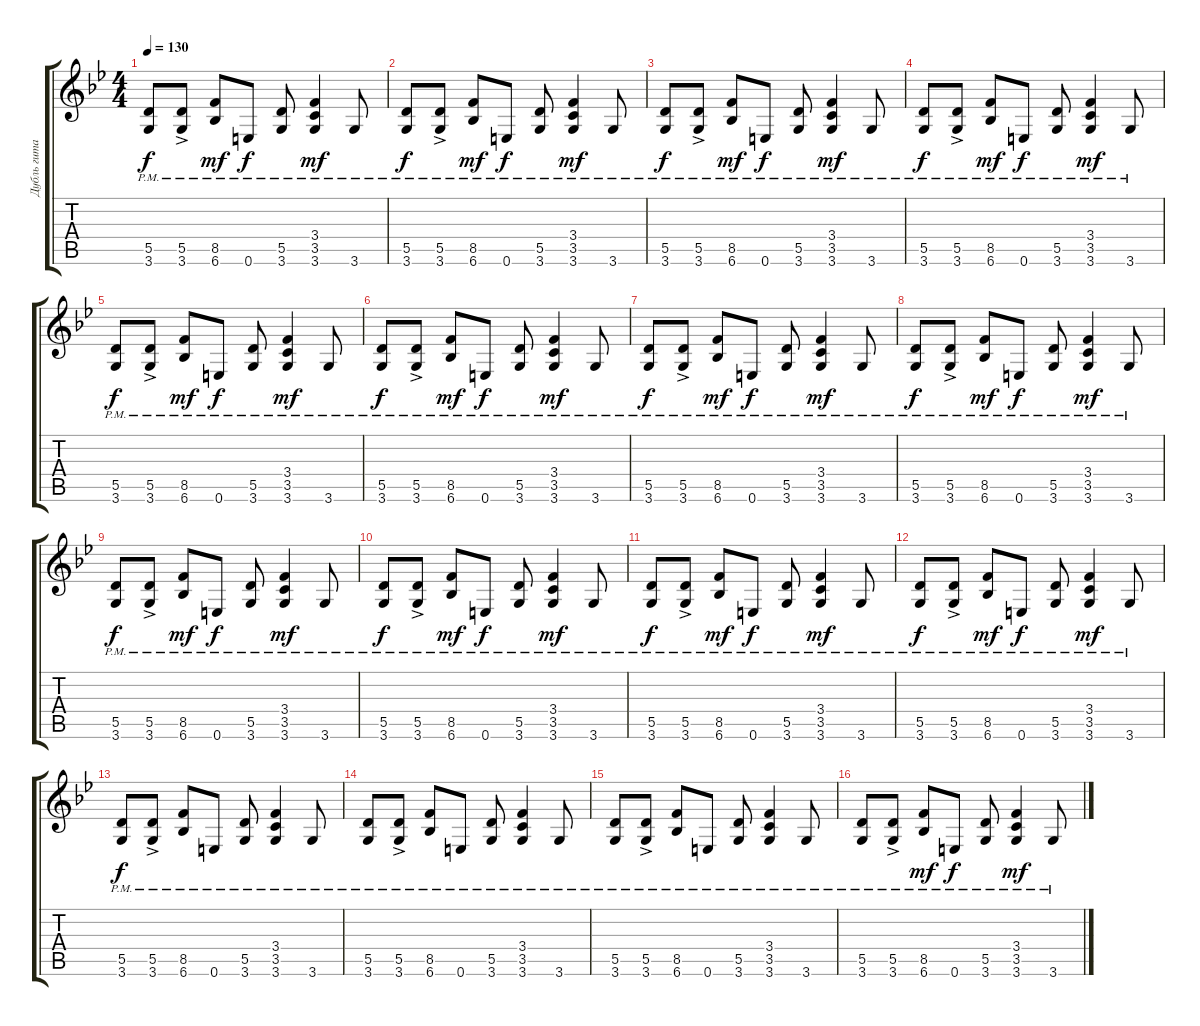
\track ("Дубль гитара" "Дубль гита") {instrument overdrivenguitar}
\staff {score tabs}
\tuning (E4 B3 G3 D3 A2 E2) {hide}
\ts (4 4)
\tempo 130
\clef g2
\ks gminor
(5.5{pm} 3.6{pm}).8{dy f} (5.5{ac pm} 3.6{ac pm}).8 (8.5{pm} 6.6{pm}).8{dy mf} 0.6{pm}.8{dy f} (5.5{pm} 3.6{pm}).8 (3.4{pm} 3.5{pm} 3.6{pm}).4{dy mf} 3.6{pm}.8 |
(5.5{pm} 3.6{pm}).8{dy f} (5.5{ac pm} 3.6{ac pm}).8 (8.5{pm} 6.6{pm}).8{dy mf} 0.6{pm}.8{dy f} (5.5{pm} 3.6{pm}).8 (3.4{pm} 3.5{pm} 3.6{pm}).4{dy mf} 3.6{pm}.8 |
(5.5{pm} 3.6{pm}).8{dy f} (5.5{ac pm} 3.6{ac pm}).8 (8.5{pm} 6.6{pm}).8{dy mf} 0.6{pm}.8{dy f} (5.5{pm} 3.6{pm}).8 (3.4{pm} 3.5{pm} 3.6{pm}).4{dy mf} 3.6{pm}.8 |
(5.5{pm} 3.6{pm}).8{dy f} (5.5{ac pm} 3.6{ac pm}).8 (8.5{pm} 6.6{pm}).8{dy mf} 0.6{pm}.8{dy f} (5.5{pm} 3.6{pm}).8 (3.4{pm} 3.5{pm} 3.6{pm}).4{dy mf} 3.6{pm}.8 |
(5.5{pm} 3.6{pm}).8{dy f} (5.5{ac pm} 3.6{ac pm}).8 (8.5{pm} 6.6{pm}).8{dy mf} 0.6{pm}.8{dy f} (5.5{pm} 3.6{pm}).8 (3.4{pm} 3.5{pm} 3.6{pm}).4{dy mf} 3.6{pm}.8 |
(5.5{pm} 3.6{pm}).8{dy f} (5.5{ac pm} 3.6{ac pm}).8 (8.5{pm} 6.6{pm}).8{dy mf} 0.6{pm}.8{dy f} (5.5{pm} 3.6{pm}).8 (3.4{pm} 3.5{pm} 3.6{pm}).4{dy mf} 3.6{pm}.8 |
(5.5{pm} 3.6{pm}).8{dy f} (5.5{ac pm} 3.6{ac pm}).8 (8.5{pm} 6.6{pm}).8{dy mf} 0.6{pm}.8{dy f} (5.5{pm} 3.6{pm}).8 (3.4{pm} 3.5{pm} 3.6{pm}).4{dy mf} 3.6{pm}.8 |
(5.5{pm} 3.6{pm}).8{dy f} (5.5{ac pm} 3.6{ac pm}).8 (8.5{pm} 6.6{pm}).8{dy mf} 0.6{pm}.8{dy f} (5.5{pm} 3.6{pm}).8 (3.4{pm} 3.5{pm} 3.6{pm}).4{dy mf} 3.6{pm}.8 |
(5.5{pm} 3.6{pm}).8{dy f} (5.5{ac pm} 3.6{ac pm}).8 (8.5{pm} 6.6{pm}).8{dy mf} 0.6{pm}.8{dy f} (5.5{pm} 3.6{pm}).8 (3.4{pm} 3.5{pm} 3.6{pm}).4{dy mf} 3.6{pm}.8 |
(5.5{pm} 3.6{pm}).8{dy f} (5.5{ac pm} 3.6{ac pm}).8 (8.5{pm} 6.6{pm}).8{dy mf} 0.6{pm}.8{dy f} (5.5{pm} 3.6{pm}).8 (3.4{pm} 3.5{pm} 3.6{pm}).4{dy mf} 3.6{pm}.8 |
(5.5{pm} 3.6{pm}).8{dy f} (5.5{ac pm} 3.6{ac pm}).8 (8.5{pm} 6.6{pm}).8{dy mf} 0.6{pm}.8{dy f} (5.5{pm} 3.6{pm}).8 (3.4{pm} 3.5{pm} 3.6{pm}).4{dy mf} 3.6{pm}.8 |
(5.5{pm} 3.6{pm}).8{dy f} (5.5{ac pm} 3.6{ac pm}).8 (8.5{pm} 6.6{pm}).8{dy mf} 0.6{pm}.8{dy f} (5.5{pm} 3.6{pm}).8 (3.4{pm} 3.5{pm} 3.6{pm}).4{dy mf} 3.6{pm}.8 |
(5.5{pm} 3.6{pm}).8{dy f} (5.5{ac pm} 3.6{ac pm}).8 (8.5{pm} 6.6{pm}).8 0.6{pm}.8 (5.5{pm} 3.6{pm}).8 (3.4{pm} 3.5{pm} 3.6{pm}).4 3.6{pm}.8 |
(5.5{pm} 3.6{pm}).8 (5.5{ac pm} 3.6{ac pm}).8 (8.5{pm} 6.6{pm}).8 0.6{pm}.8 (5.5{pm} 3.6{pm}).8 (3.4{pm} 3.5{pm} 3.6{pm}).4 3.6{pm}.8 |
(5.5{pm} 3.6{pm}).8 (5.5{ac pm} 3.6{ac pm}).8 (8.5{pm} 6.6{pm}).8 0.6{pm}.8 (5.5{pm} 3.6{pm}).8 (3.4{pm} 3.5{pm} 3.6{pm}).4 3.6{pm}.8 |
(5.5{pm} 3.6{pm}).8 (5.5{ac pm} 3.6{ac pm}).8 (8.5{pm} 6.6{pm}).8{dy mf} 0.6{pm}.8{dy f} (5.5{pm} 3.6{pm}).8 (3.4{pm} 3.5{pm} 3.6{pm}).4{dy mf} 3.6{pm}.8
